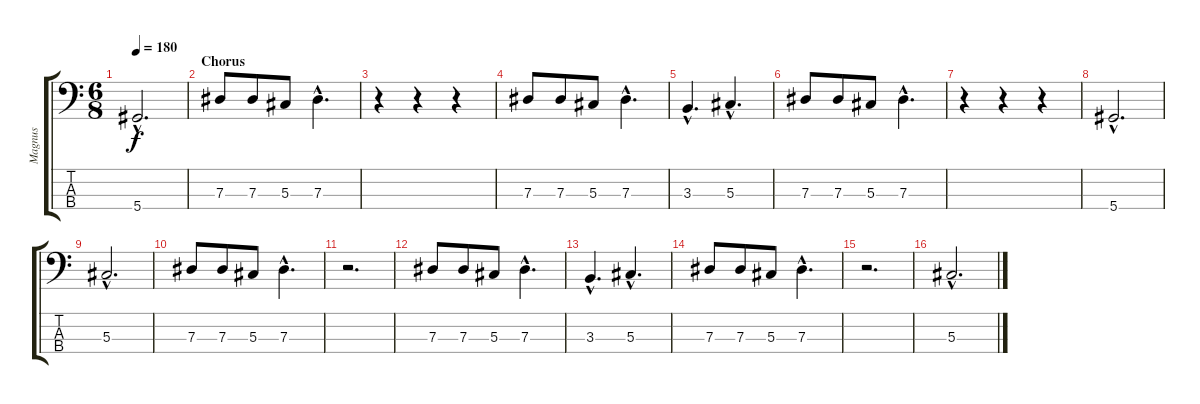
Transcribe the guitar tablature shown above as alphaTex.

\track ("Magnus" "Magnus") {instrument electricbassfinger}
\staff {score tabs}
\tuning (Gb2 Db2 Ab1 Eb1) {hide}
\ts (6 8)
\tempo 180
\clef f4
\ks c
5.4{hac}.2{d dy f} |
\section ("" "Chorus")
7.3.8 7.3.8 5.3.8 7.3{hac}.4{d} |
r.4 r.4 r.4 |
7.3.8 7.3.8 5.3.8 7.3{hac}.4{d} |
3.3{hac}.4{d} 5.3{hac}.4{d} |
7.3.8 7.3.8 5.3.8 7.3{hac}.4{d} |
r.4 r.4 r.4 |
5.4{hac}.2{d} |
5.3{hac}.2{d} |
7.3.8 7.3.8 5.3.8 7.3{hac}.4{d} |
r.2{d} |
7.3.8 7.3.8 5.3.8 7.3{hac}.4{d} |
3.3{hac}.4{d} 5.3{hac}.4{d} |
7.3.8 7.3.8 5.3.8 7.3{hac}.4{d} |
r.2{d} |
5.3{hac}.2{d}
